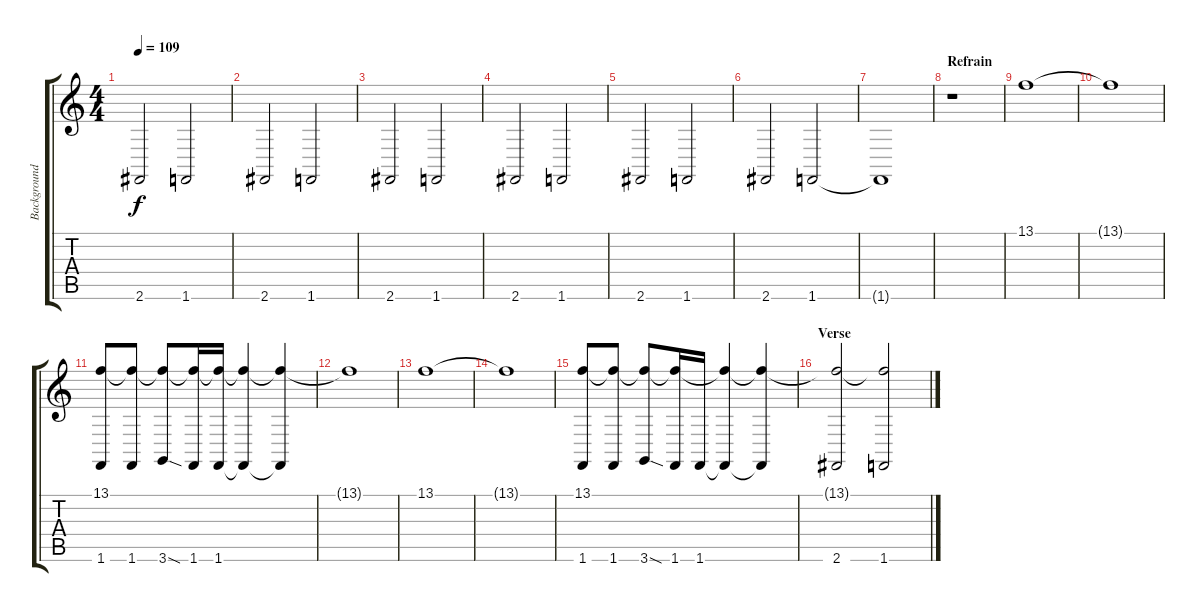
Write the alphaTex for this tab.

\track ("Background 5" "Background") {instrument vibraphone}
\staff {score tabs}
\tuning (E4 B3 G3 D3 A2 E2) {hide}
\ts (4 4)
\tempo 109
\clef g2
\ks c
2.6.2{dy f balance 16} 1.6.2{balance 0} |
2.6.2{balance 16} 1.6.2{balance 0} |
2.6.2{balance 16} 1.6.2{balance 0} |
2.6.2{balance 16} 1.6.2{balance 0} |
2.6.2{balance 16} 1.6.2{balance 0} |
2.6.2{balance 16} 1.6.2{balance 0} |
1.6{t}.1 |
\section ("" "Refrain")
r.1 |
13.1.1 |
13.1{t}.1 |
(13.1 1.6).8 (13.1{t} 1.6).8 (13.1{t} 3.6{sod}).8 (13.1{t} 1.6).16 (13.1{t} 1.6).16 (13.1{t} 1.6{t}).4 (13.1{t} 1.6{t}).4 |
13.1{t}.1 |
13.1.1 |
13.1{t}.1 |
(13.1 1.6).8 (13.1{t} 1.6).8 (13.1{t} 3.6{sod}).8 (13.1{t} 1.6).16 1.6.16 (13.1{t} 1.6{t}).4 (13.1{t} 1.6{t}).4 |
\section ("" "Verse")
(13.1{t} 2.6).2{balance 16} (13.1{t} 1.6).2{balance 0}
